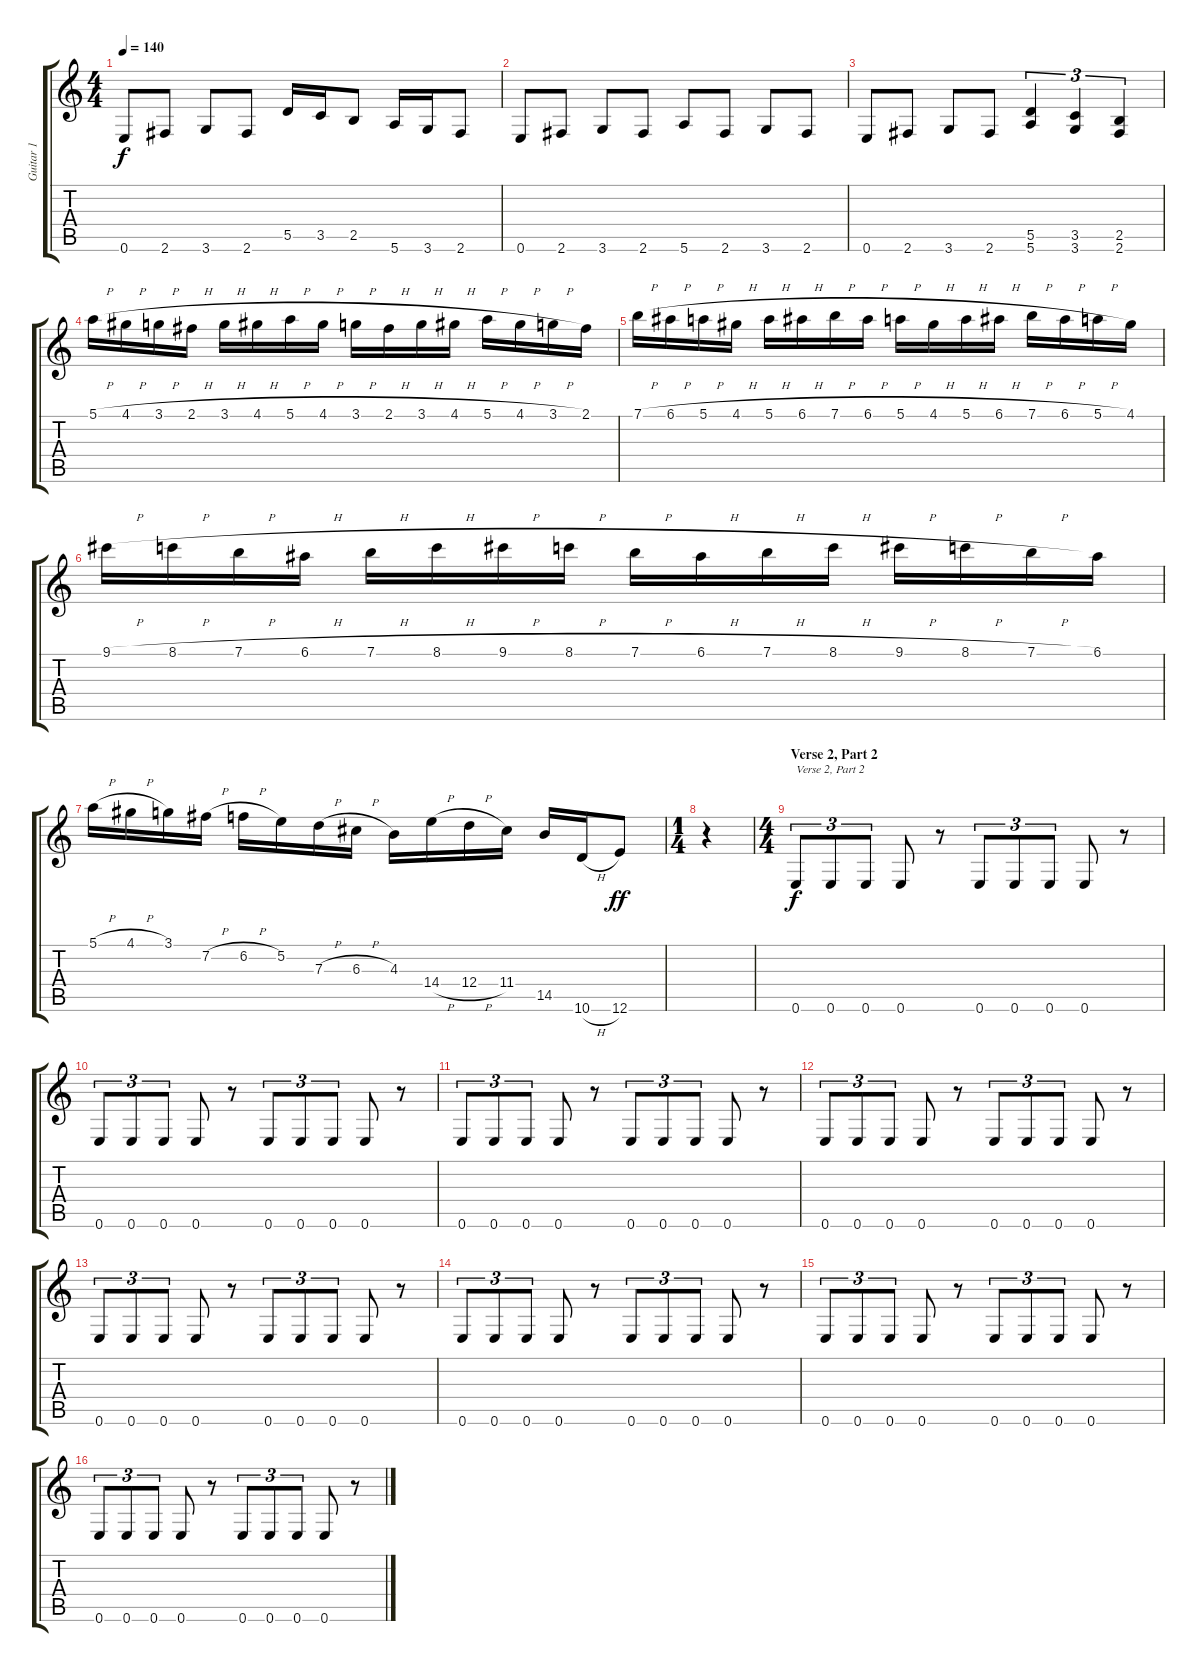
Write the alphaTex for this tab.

\track ("Guitar 1" "Guitar 1") {instrument overdrivenguitar}
\staff {score tabs}
\tuning (E4 B3 G3 D3 A2 E2) {hide}
\ts (4 4)
\tempo 140
\clef g2
\ks c
0.6.8{dy f} 2.6.8 3.6.8 2.6.8 5.5.16 3.5.16 2.5.8 5.6.16 3.6.16 2.6.8 |
0.6.8 2.6.8 3.6.8 2.6.8 5.6.8 2.6.8 3.6.8 2.6.8 |
0.6.8 2.6.8 3.6.8 2.6.8 (5.5 5.6).4{tu (3 2)} (3.5 3.6).4{tu (3 2)} (2.5 2.6).4{tu (3 2)} |
5.1{h}.16 4.1{h}.16 3.1{h}.16 2.1{h}.16 3.1{h}.16 4.1{h}.16 5.1{h}.16 4.1{h}.16 3.1{h}.16 2.1{h}.16 3.1{h}.16 4.1{h}.16 5.1{h}.16 4.1{h}.16 3.1{h}.16 2.1.16 |
7.1{h}.16 6.1{h}.16 5.1{h}.16 4.1{h}.16 5.1{h}.16 6.1{h}.16 7.1{h}.16 6.1{h}.16 5.1{h}.16 4.1{h}.16 5.1{h}.16 6.1{h}.16 7.1{h}.16 6.1{h}.16 5.1{h}.16 4.1.16 |
9.1{h}.16 8.1{h}.16 7.1{h}.16 6.1{h}.16 7.1{h}.16 8.1{h}.16 9.1{h}.16 8.1{h}.16 7.1{h}.16 6.1{h}.16 7.1{h}.16 8.1{h}.16 9.1{h}.16 8.1{h}.16 7.1{h}.16 6.1.16 |
5.1{h}.16 4.1{h}.16 3.1.16 7.2{h}.16 6.2{h}.16 5.2.16 7.3{h}.16 6.3{h}.16 4.3.16 14.4{h}.16 12.4{h}.16 11.4.16 14.5.16 10.6{h}.16 12.6.8{dy ff} |
\ts (1 4)
r.4 |
\ts (4 4)
\section ("" "Verse 2, Part 2")
0.6.8{tu (3 2) txt "Verse 2, Part 2" dy f} 0.6.8{tu (3 2)} 0.6.8{tu (3 2)} 0.6.8 r.8 0.6.8{tu (3 2)} 0.6.8{tu (3 2)} 0.6.8{tu (3 2)} 0.6.8 r.8 |
0.6.8{tu (3 2)} 0.6.8{tu (3 2)} 0.6.8{tu (3 2)} 0.6.8 r.8 0.6.8{tu (3 2)} 0.6.8{tu (3 2)} 0.6.8{tu (3 2)} 0.6.8 r.8 |
0.6.8{tu (3 2)} 0.6.8{tu (3 2)} 0.6.8{tu (3 2)} 0.6.8 r.8 0.6.8{tu (3 2)} 0.6.8{tu (3 2)} 0.6.8{tu (3 2)} 0.6.8 r.8 |
0.6.8{tu (3 2)} 0.6.8{tu (3 2)} 0.6.8{tu (3 2)} 0.6.8 r.8 0.6.8{tu (3 2)} 0.6.8{tu (3 2)} 0.6.8{tu (3 2)} 0.6.8 r.8 |
0.6.8{tu (3 2)} 0.6.8{tu (3 2)} 0.6.8{tu (3 2)} 0.6.8 r.8 0.6.8{tu (3 2)} 0.6.8{tu (3 2)} 0.6.8{tu (3 2)} 0.6.8 r.8 |
0.6.8{tu (3 2)} 0.6.8{tu (3 2)} 0.6.8{tu (3 2)} 0.6.8 r.8 0.6.8{tu (3 2)} 0.6.8{tu (3 2)} 0.6.8{tu (3 2)} 0.6.8 r.8 |
0.6.8{tu (3 2)} 0.6.8{tu (3 2)} 0.6.8{tu (3 2)} 0.6.8 r.8 0.6.8{tu (3 2)} 0.6.8{tu (3 2)} 0.6.8{tu (3 2)} 0.6.8 r.8 |
0.6.8{tu (3 2)} 0.6.8{tu (3 2)} 0.6.8{tu (3 2)} 0.6.8 r.8 0.6.8{tu (3 2)} 0.6.8{tu (3 2)} 0.6.8{tu (3 2)} 0.6.8 r.8
